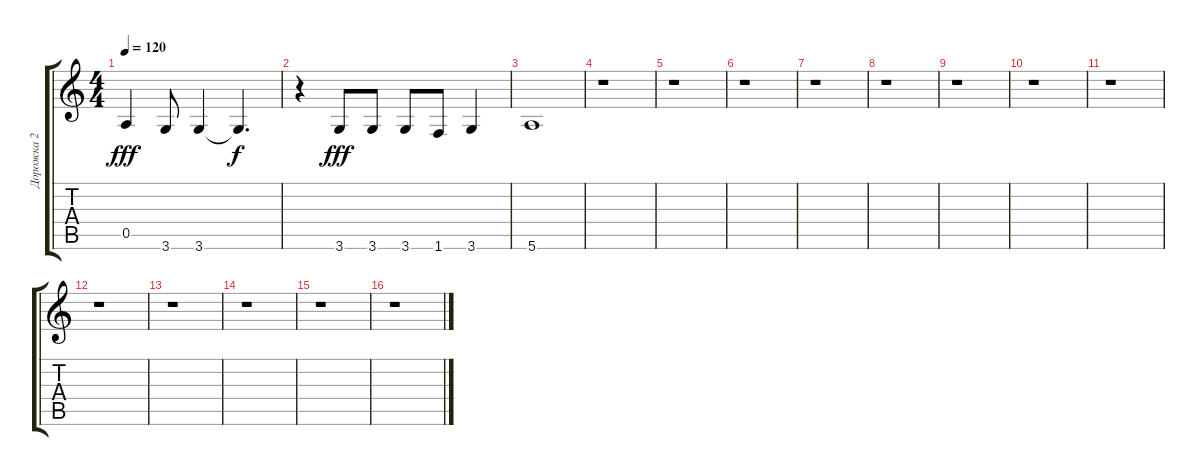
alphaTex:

\track ("Дорожка 2" "Дорожка 2") {instrument acousticguitarsteel}
\staff {score tabs}
\tuning (E4 B3 G3 D3 A2 E2) {hide}
\ts (4 4)
\tempo 120
\clef g2
\ks c
0.5.4{dy fff} 3.6.8 3.6.4 3.6{t}.4{d dy f} |
r.4 3.6.8{dy fff} 3.6.8 3.6.8 1.6.8 3.6.4 |
5.6.1 |
r.1 |
r.1 |
r.1 |
r.1 |
r.1 |
r.1 |
r.1 |
r.1 |
r.1 |
r.1 |
r.1 |
r.1 |
r.1
